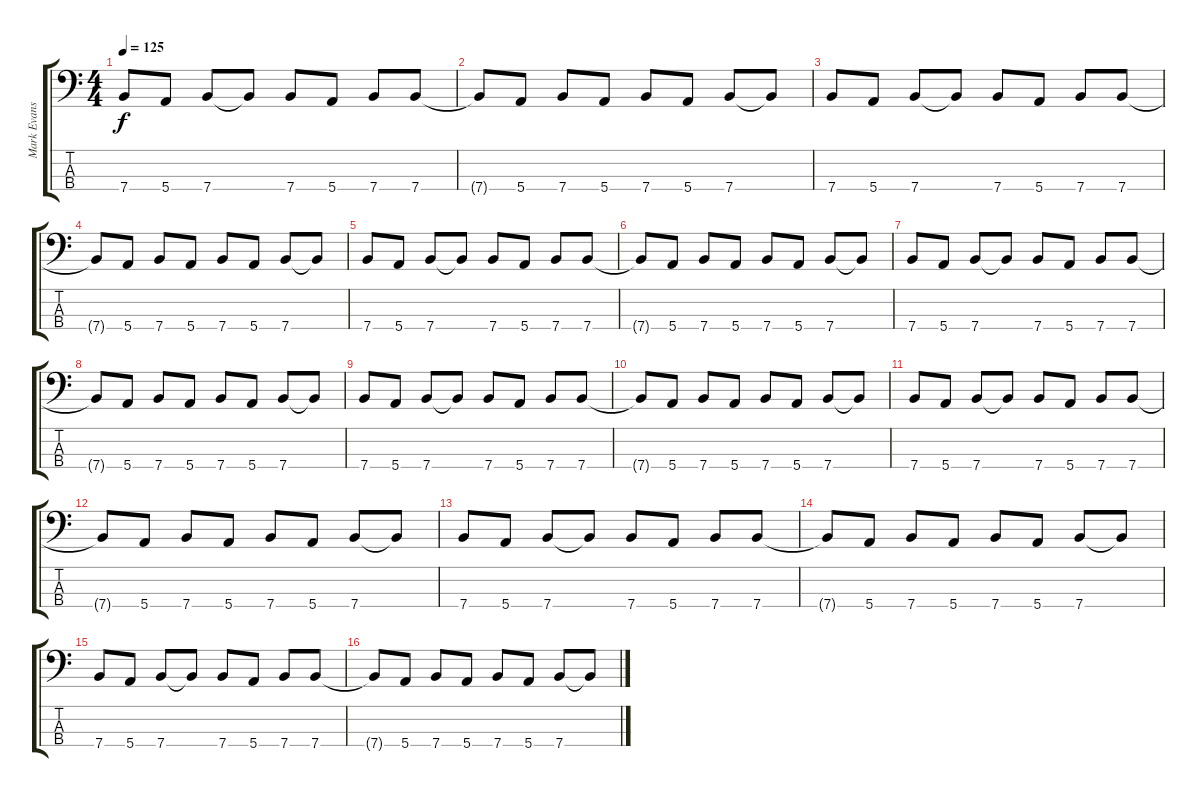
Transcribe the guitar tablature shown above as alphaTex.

\track ("Mark Evans" "Mark Evans") {instrument electricbassfinger}
\staff {score tabs}
\tuning (G2 D2 A1 E1) {hide}
\ts (4 4)
\tempo 125
\clef f4
\ks c
7.4.8{dy f} 5.4.8 7.4.8 7.4{t}.8 7.4.8 5.4.8 7.4.8 7.4.8 |
7.4{t}.8 5.4.8 7.4.8 5.4.8 7.4.8 5.4.8 7.4.8 7.4{t}.8 |
7.4.8 5.4.8 7.4.8 7.4{t}.8 7.4.8 5.4.8 7.4.8 7.4.8 |
7.4{t}.8 5.4.8 7.4.8 5.4.8 7.4.8 5.4.8 7.4.8 7.4{t}.8 |
7.4.8 5.4.8 7.4.8 7.4{t}.8 7.4.8 5.4.8 7.4.8 7.4.8 |
7.4{t}.8 5.4.8 7.4.8 5.4.8 7.4.8 5.4.8 7.4.8 7.4{t}.8 |
7.4.8 5.4.8 7.4.8 7.4{t}.8 7.4.8 5.4.8 7.4.8 7.4.8 |
7.4{t}.8 5.4.8 7.4.8 5.4.8 7.4.8 5.4.8 7.4.8 7.4{t}.8 |
7.4.8 5.4.8 7.4.8 7.4{t}.8 7.4.8 5.4.8 7.4.8 7.4.8 |
7.4{t}.8 5.4.8 7.4.8 5.4.8 7.4.8 5.4.8 7.4.8 7.4{t}.8 |
7.4.8 5.4.8 7.4.8 7.4{t}.8 7.4.8 5.4.8 7.4.8 7.4.8 |
7.4{t}.8 5.4.8 7.4.8 5.4.8 7.4.8 5.4.8 7.4.8 7.4{t}.8 |
7.4.8 5.4.8 7.4.8 7.4{t}.8 7.4.8 5.4.8 7.4.8 7.4.8 |
7.4{t}.8 5.4.8 7.4.8 5.4.8 7.4.8 5.4.8 7.4.8 7.4{t}.8 |
7.4.8 5.4.8 7.4.8 7.4{t}.8 7.4.8 5.4.8 7.4.8 7.4.8 |
7.4{t}.8 5.4.8 7.4.8 5.4.8 7.4.8 5.4.8 7.4.8 7.4{t}.8
